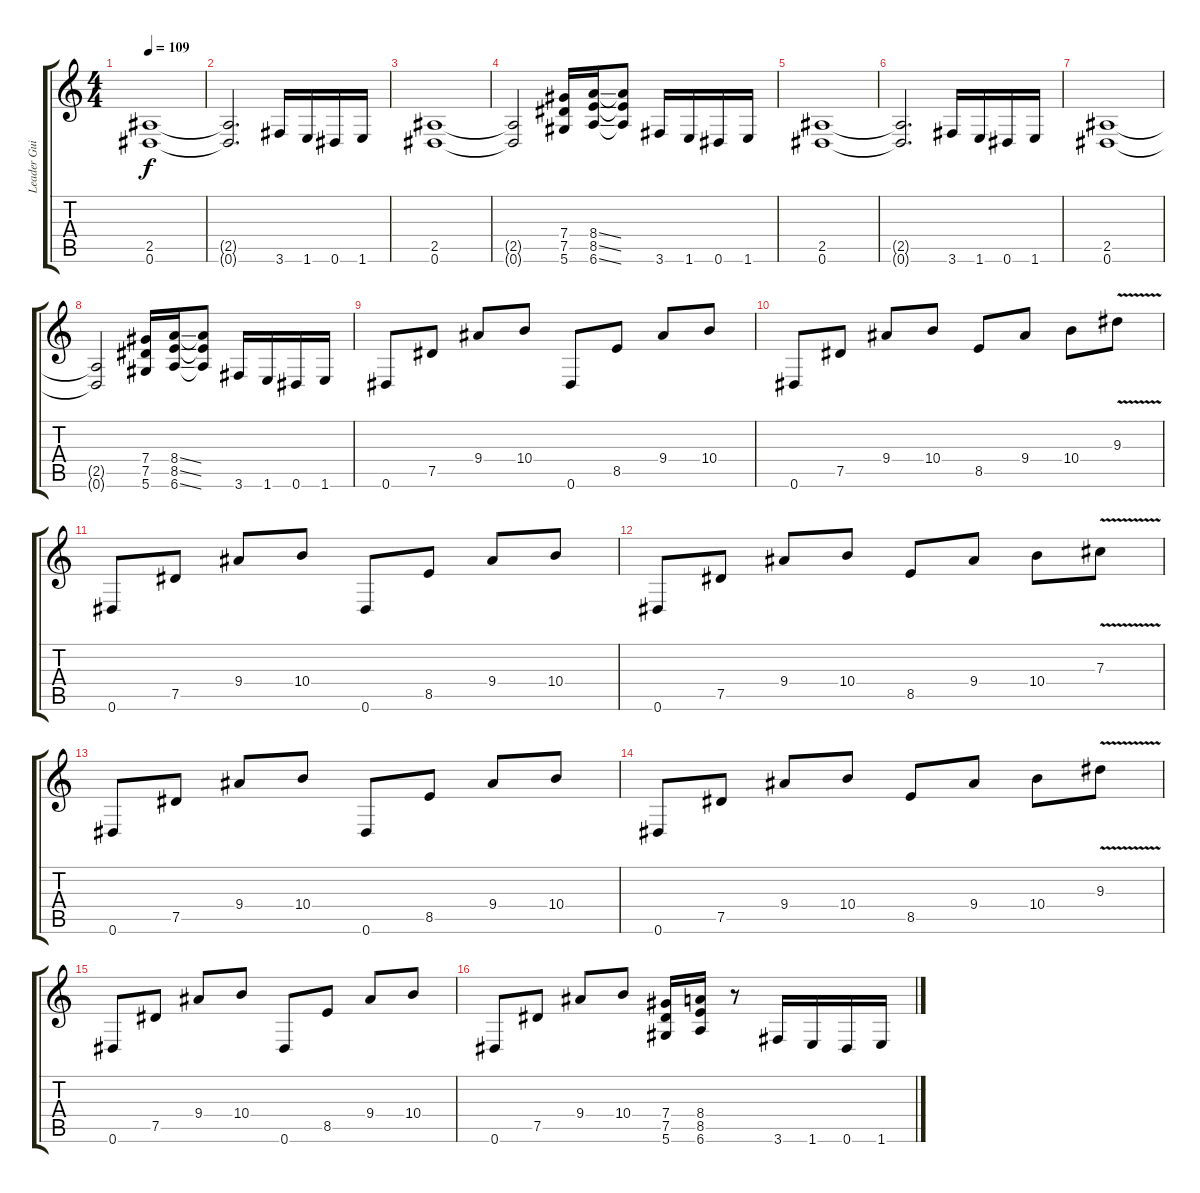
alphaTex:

\track ("Leader Guitar" "Leader Gui") {instrument overdrivenguitar}
\staff {score tabs}
\tuning (Eb4 Bb3 Gb3 Db3 Ab2 Eb2) {hide}
\ts (4 4)
\tempo 109
\clef g2
\ks c
(2.5 0.6).1{dy f} |
(2.5{t} 0.6{t}).2{d} 3.6.16 1.6.16 0.6.16 1.6.16 |
(2.5 0.6).1 |
(2.5{t} 0.6{t}).2 (7.4 7.5 5.6).16 (8.4{ss} 8.5{ss} 6.6{ss}).16 (8.4{t} 8.5{t} 6.6{t}).8 3.6.16 1.6.16 0.6.16 1.6.16 |
(2.5 0.6).1 |
(2.5{t} 0.6{t}).2{d} 3.6.16 1.6.16 0.6.16 1.6.16 |
(2.5 0.6).1 |
(2.5{t} 0.6{t}).2 (7.4 7.5 5.6).16 (8.4{ss} 8.5{ss} 6.6{ss}).16 (8.4{t} 8.5{t} 6.6{t}).8 3.6.16 1.6.16 0.6.16 1.6.16 |
0.6.8 7.5.8 9.4.8 10.4.8 0.6.8 8.5.8 9.4.8 10.4.8 |
0.6.8 7.5.8 9.4.8 10.4.8 8.5.8 9.4.8 10.4.8 9.3{v}.8 |
0.6.8 7.5.8 9.4.8 10.4.8 0.6.8 8.5.8 9.4.8 10.4.8 |
0.6.8 7.5.8 9.4.8 10.4.8 8.5.8 9.4.8 10.4.8 7.3{v}.8 |
0.6.8 7.5.8 9.4.8 10.4.8 0.6.8 8.5.8 9.4.8 10.4.8 |
0.6.8 7.5.8 9.4.8 10.4.8 8.5.8 9.4.8 10.4.8 9.3{v}.8 |
0.6.8 7.5.8 9.4.8 10.4.8 0.6.8 8.5.8 9.4.8 10.4.8 |
0.6.8 7.5.8 9.4.8 10.4.8 (7.4 7.5 5.6).16 (8.4 8.5 6.6).16 r.8 3.6.16 1.6.16 0.6.16 1.6.16
